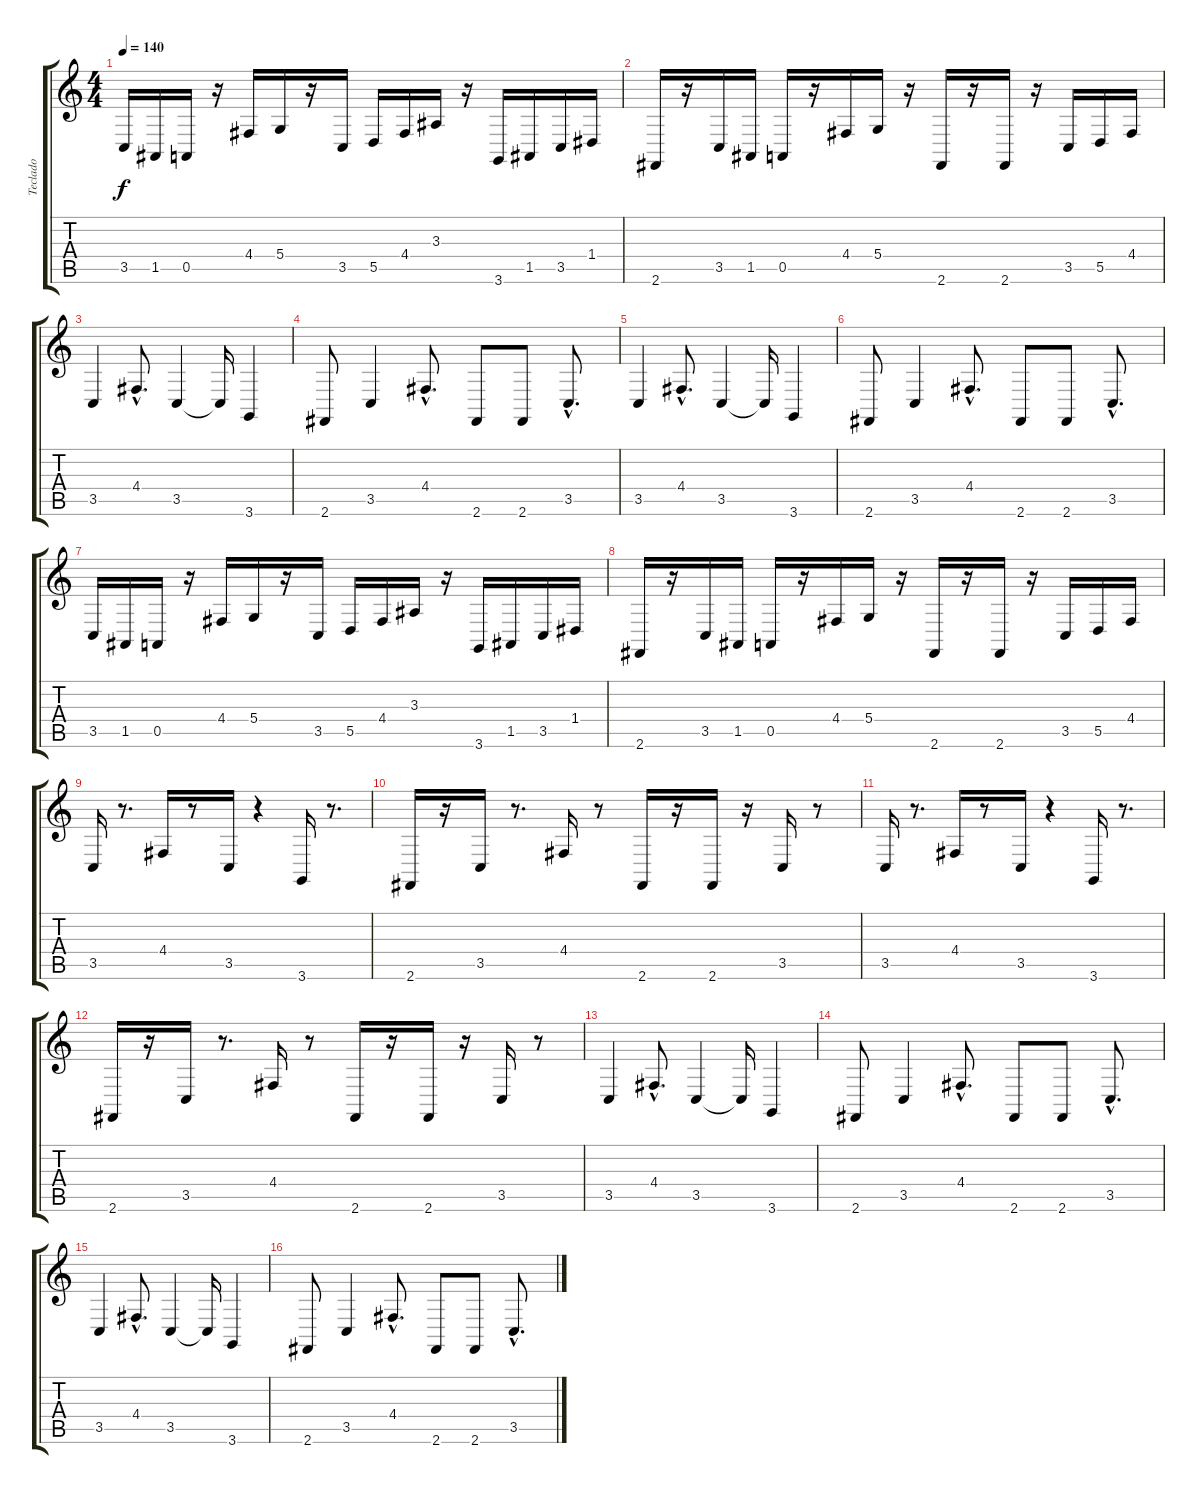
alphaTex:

\track ("Teclado" "Teclado") {instrument lead2sawtooth}
\staff {score tabs}
\tuning (E4 B3 G3 D3 A2 E2) {hide}
\ts (4 4)
\tempo 140
\clef g2
\ks c
3.5.16{dy f} 1.5.16 0.5.16 r.16 4.4.16 5.4.16 r.16 3.5.16 5.5.16 4.4.16 3.3.16 r.16 3.6.16 1.5.16 3.5.16 1.4.16 |
2.6.16 r.16 3.5.16 1.5.16 0.5.16 r.16 4.4.16 5.4.16 r.16 2.6.16 r.16 2.6.16 r.16 3.5.16 5.5.16 4.4.16 |
3.5.4 4.4{hac}.8{d} 3.5.4 3.5{t}.16 3.6.4 |
2.6.8 3.5.4 4.4{hac}.8{d} 2.6.8 2.6.8 3.5{hac}.8{d} |
3.5.4 4.4{hac}.8{d} 3.5.4 3.5{t}.16 3.6.4 |
2.6.8 3.5.4 4.4{hac}.8{d} 2.6.8 2.6.8 3.5{hac}.8{d} |
3.5.16 1.5.16 0.5.16 r.16 4.4.16 5.4.16 r.16 3.5.16 5.5.16 4.4.16 3.3.16 r.16 3.6.16 1.5.16 3.5.16 1.4.16 |
2.6.16 r.16 3.5.16 1.5.16 0.5.16 r.16 4.4.16 5.4.16 r.16 2.6.16 r.16 2.6.16 r.16 3.5.16 5.5.16 4.4.16 |
3.5.16 r.8{d} 4.4.16 r.8 3.5.16 r.4 3.6.16 r.8{d} |
2.6.16 r.16 3.5.16 r.8{d} 4.4.16 r.8 2.6.16 r.16 2.6.16 r.16 3.5.16 r.8 |
3.5.16 r.8{d} 4.4.16 r.8 3.5.16 r.4 3.6.16 r.8{d} |
2.6.16 r.16 3.5.16 r.8{d} 4.4.16 r.8 2.6.16 r.16 2.6.16 r.16 3.5.16 r.8 |
3.5.4 4.4{hac}.8{d} 3.5.4 3.5{t}.16 3.6.4 |
2.6.8 3.5.4 4.4{hac}.8{d} 2.6.8 2.6.8 3.5{hac}.8{d} |
3.5.4 4.4{hac}.8{d} 3.5.4 3.5{t}.16 3.6.4 |
2.6.8 3.5.4 4.4{hac}.8{d} 2.6.8 2.6.8 3.5{hac}.8{d}
